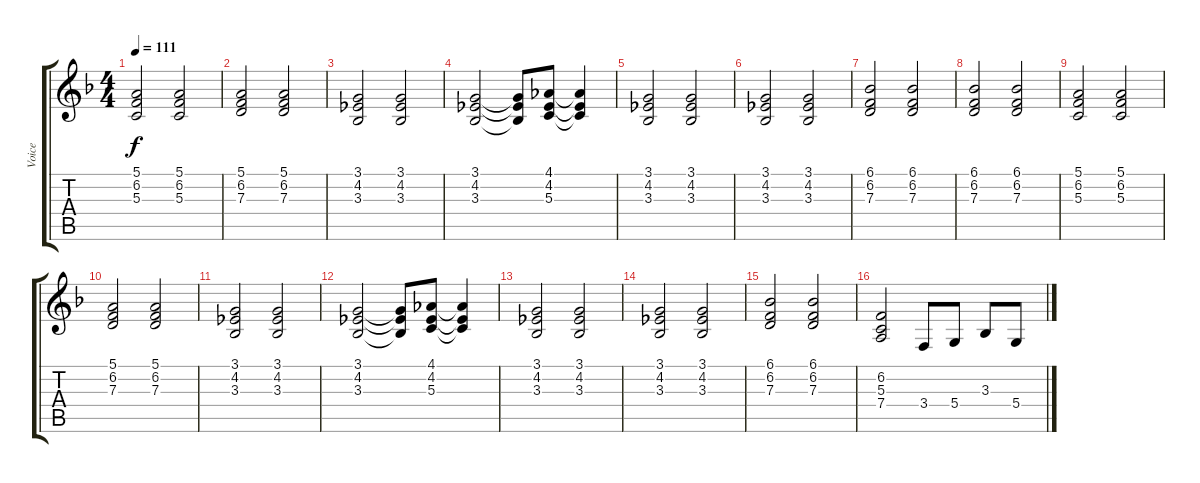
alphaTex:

\track ("Voice" "Voice") {instrument tenorsax}
\staff {score tabs}
\tuning (E4 B3 G3 D3 A2 E2) {hide}
\ts (4 4)
\tempo 111
\clef g2
\ks f
(5.1 6.2 5.3).2{dy f} (5.1 6.2 5.3).2 |
(5.1 6.2 7.3).2 (5.1 6.2 7.3).2 |
(3.1 4.2 3.3).2 (3.1 4.2 3.3).2 |
(3.1 4.2 3.3).2 (3.1{t} 4.2{t} 3.3{t}).8 (4.1 4.2 5.3).8 (4.1{t} 4.2{t} 5.3{t}).4 |
(3.1 4.2 3.3).2 (3.1 4.2 3.3).2 |
(3.1 4.2 3.3).2 (3.1 4.2 3.3).2 |
(6.1 6.2 7.3).2 (6.1 6.2 7.3).2 |
(6.1 6.2 7.3).2 (6.1 6.2 7.3).2 |
(5.1 6.2 5.3).2 (5.1 6.2 5.3).2 |
(5.1 6.2 7.3).2 (5.1 6.2 7.3).2 |
(3.1 4.2 3.3).2 (3.1 4.2 3.3).2 |
(3.1 4.2 3.3).2 (3.1{t} 4.2{t} 3.3{t}).8 (4.1 4.2 5.3).8 (4.1{t} 4.2{t} 5.3{t}).4 |
(3.1 4.2 3.3).2 (3.1 4.2 3.3).2 |
(3.1 4.2 3.3).2 (3.1 4.2 3.3).2 |
(6.1 6.2 7.3).2 (6.1 6.2 7.3).2 |
(6.2 5.3 7.4).2 3.4.8 5.4.8 3.3.8 5.4.8
